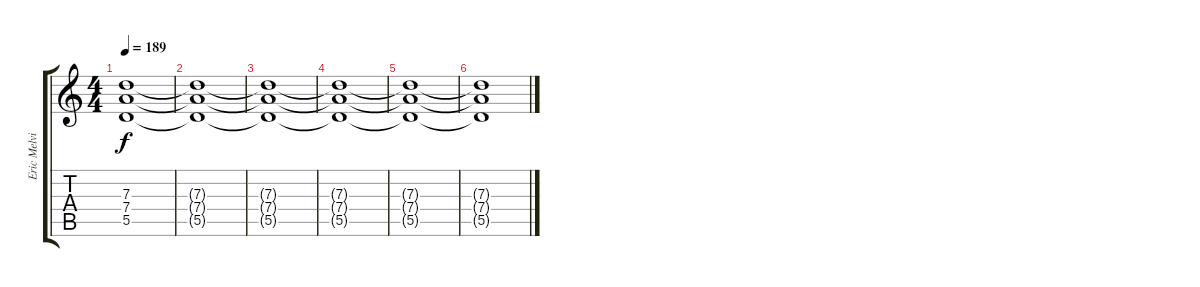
\track ("Eric Melvin" "Eric Melvi") {instrument distortionguitar}
\staff {score tabs}
\tuning (E4 B3 G3 D3 A2 E2) {hide}
\ts (4 4)
\tempo 189
\clef g2
\ks c
(7.3 7.4 5.5).1{dy f} |
(7.3{t} 7.4{t} 5.5{t}).1 |
(7.3{t} 7.4{t} 5.5{t}).1 |
(7.3{t} 7.4{t} 5.5{t}).1 |
(7.3{t} 7.4{t} 5.5{t}).1 |
(7.3{t} 7.4{t} 5.5{t}).1
